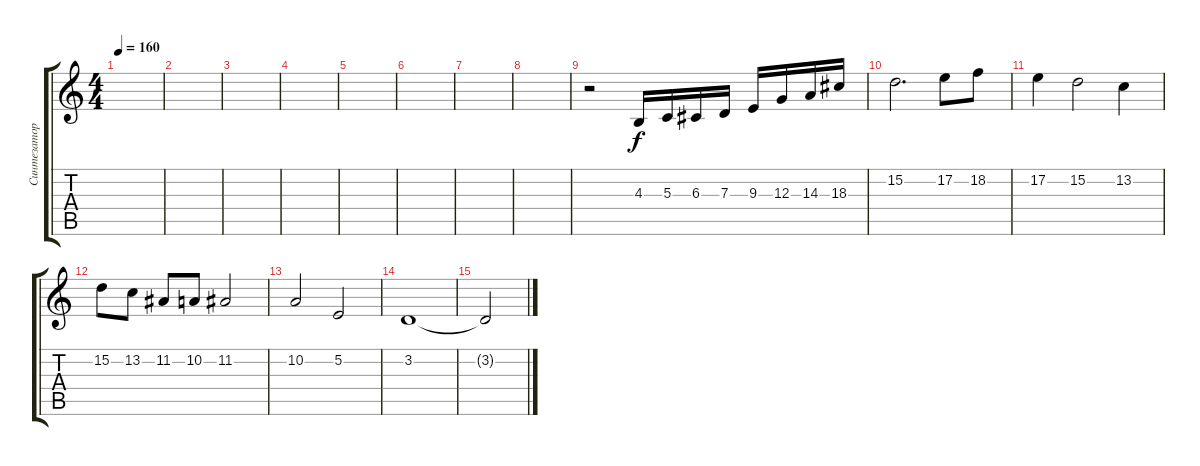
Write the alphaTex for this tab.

\track ("Синтезатор (соло)" "Синтезатор") {instrument harpsichord}
\staff {score tabs}
\tuning (E4 B3 G3 D3 A2 E2) {hide}
\ts (4 4)
\tempo 160
\clef g2
\ks c
|
|
|
|
|
|
|
|
r.2 4.3.16 5.3.16 6.3.16 7.3.16 9.3.16 12.3.16 14.3.16 18.3.16 |
15.2.2{d} 17.2.8 18.2.8 |
17.2.4 15.2.2 13.2.4 |
15.2.8 13.2.8 11.2.8 10.2.8 11.2.2 |
10.2.2 5.2.2 |
3.2.1 |
3.2{t}.2
